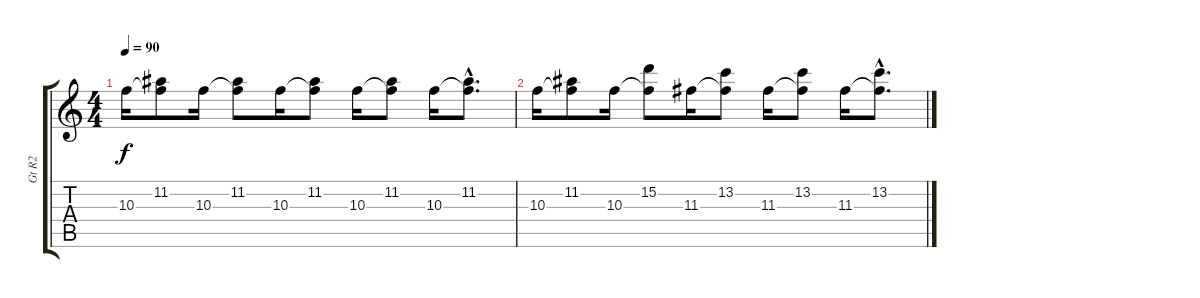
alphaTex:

\track ("Gt R2" "Gt R2") {instrument electricguitarjazz}
\staff {score tabs}
\tuning (E4 B3 G3 D3 A2 E2) {hide}
\ts (4 4)
\tempo 90
\clef g2
\ks c
10.3.16{dy f} (11.2 10.3{t}).8 10.3.16 (11.2 10.3{t}).8 10.3.16 (11.2 10.3{t}).8 10.3.16 (11.2 10.3{t}).8 10.3.16 (11.2{hac} 10.3{hac t}).8{d} |
10.3.16 (11.2 10.3{t}).8 10.3.16 (15.2 10.3{t}).8 11.3.16 (13.2 11.3{t}).8 11.3.16 (13.2 11.3{t}).8 11.3.16 (13.2{hac} 11.3{hac t}).8{d}
